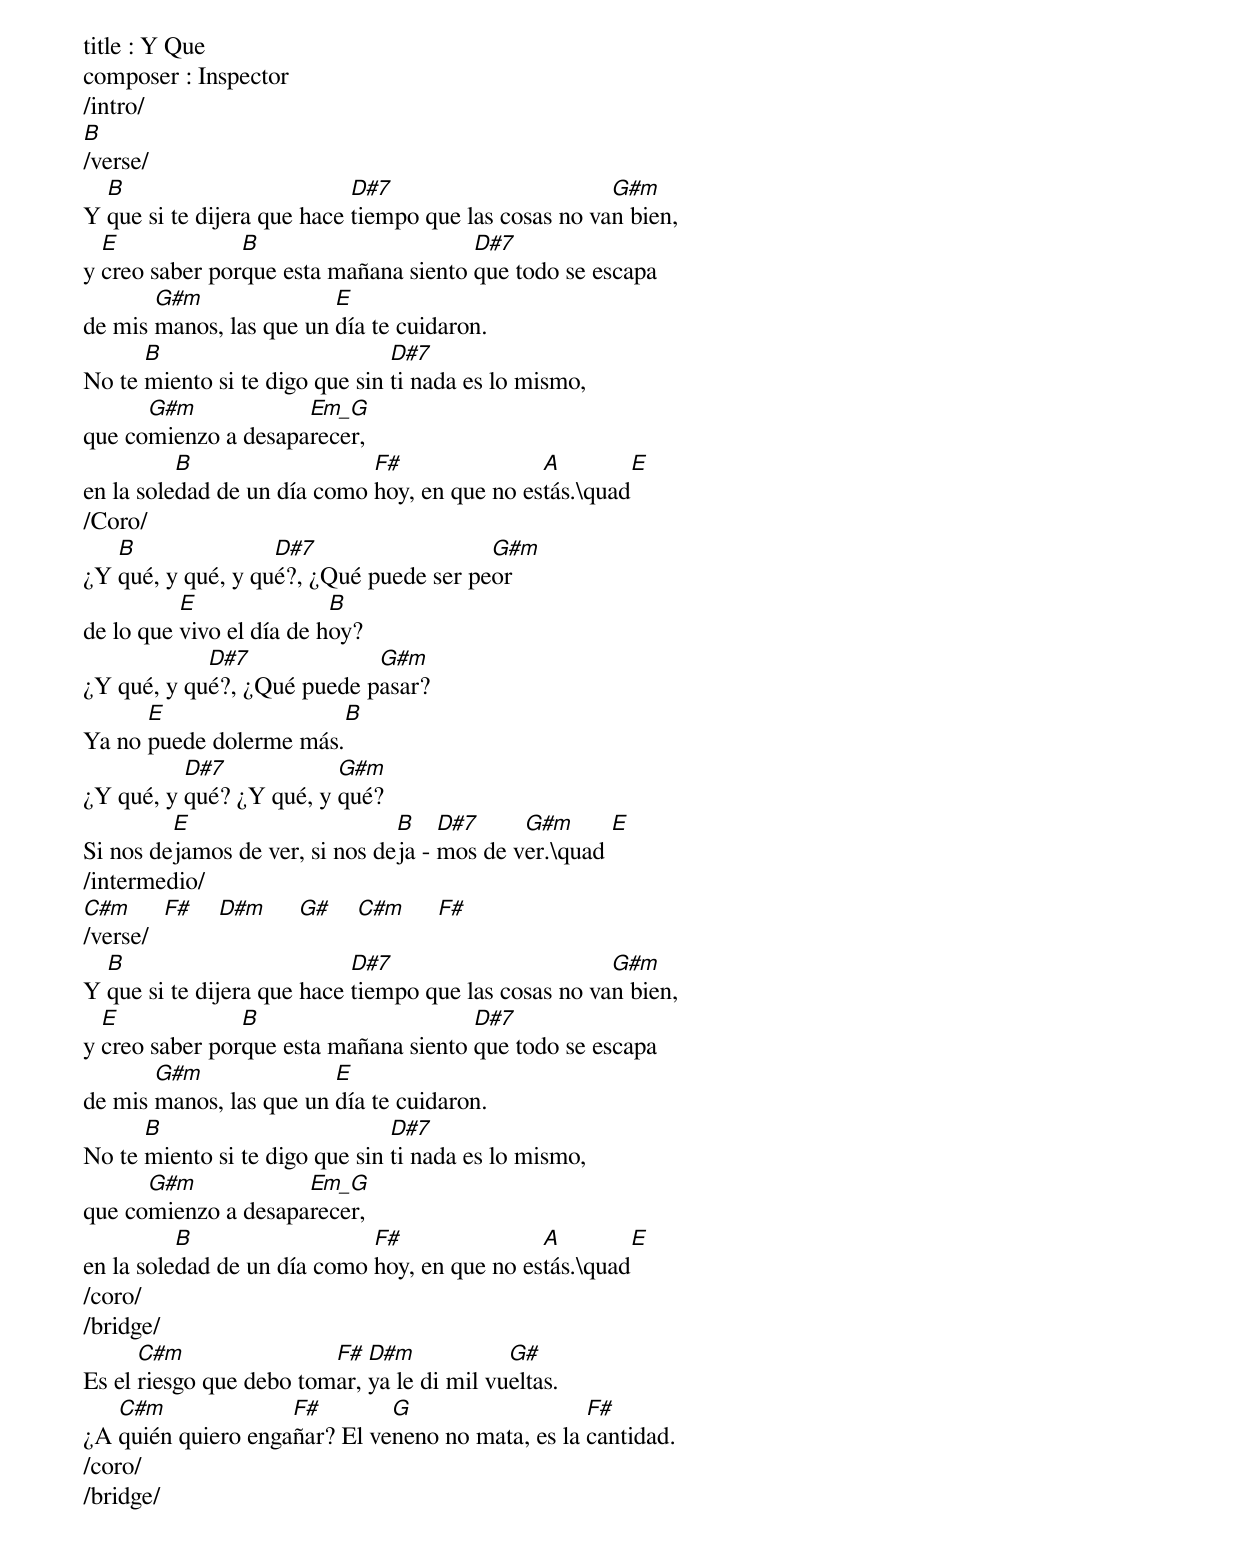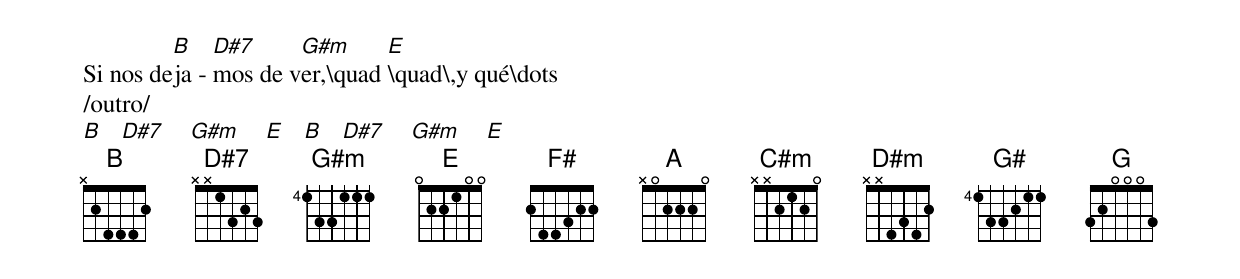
title : Y Que
composer : Inspector
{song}
/intro/
[B]
/verse/
Y [B]que si te dijera que hace [D#7]tiempo que las cosas no va[G#m]n bien,
y [E]creo saber por[B]que esta mañana siento [D#7]que todo se escapa
de mis [G#m]manos, las que un [E]día te cuidaron.
No te [B]miento si te digo que sin [D#7]ti nada es lo mismo,
que co[G#m]mienzo a desapa[Em_G]recer,
en la sole[B]dad de un día como [F#]hoy, en que no es[A]tás.\quad[E]
/Coro/
¿Y [B]qué, y qué, y qu[D#7]é?, ¿Qué puede ser pe[G#m]or
de lo que [E]vivo el día de h[B]oy?
¿Y qué, y qu[D#7]é?, ¿Qué puede p[G#m]asar?
Ya no [E]puede dolerme más.[B]
¿Y qué, y [D#7]qué? ¿Y qué, y [G#m]qué?
Si nos de[E]jamos de ver, si nos de[B]ja - [D#7]mos de v[G#m]er.\quad [E]
/intermedio/
[C#m]     [F#]    [D#m]     [G#]    [C#m]     [F#]
/verse/
Y [B]que si te dijera que hace [D#7]tiempo que las cosas no va[G#m]n bien,
y [E]creo saber por[B]que esta mañana siento [D#7]que todo se escapa
de mis [G#m]manos, las que un [E]día te cuidaron.
No te [B]miento si te digo que sin [D#7]ti nada es lo mismo,
que co[G#m]mienzo a desapa[Em_G]recer,
en la sole[B]dad de un día como [F#]hoy, en que no es[A]tás.\quad[E]
/coro/
/bridge/
Es el [C#m]riesgo que debo tom[F#]ar, [D#m]ya le di mil vu[G#]eltas.
¿A [C#m]quién quiero enga[F#]ñar? El ve[G]neno no mata, es la [F#]cantidad.
/coro/
/bridge/
Si nos de[B]ja - [D#7]mos de v[G#m]er,\quad [E]\quad\,y qué\dots
/outro/
[B]   [D#7]    [G#m]    [E]   [B]   [D#7]    [G#m]    [E]
